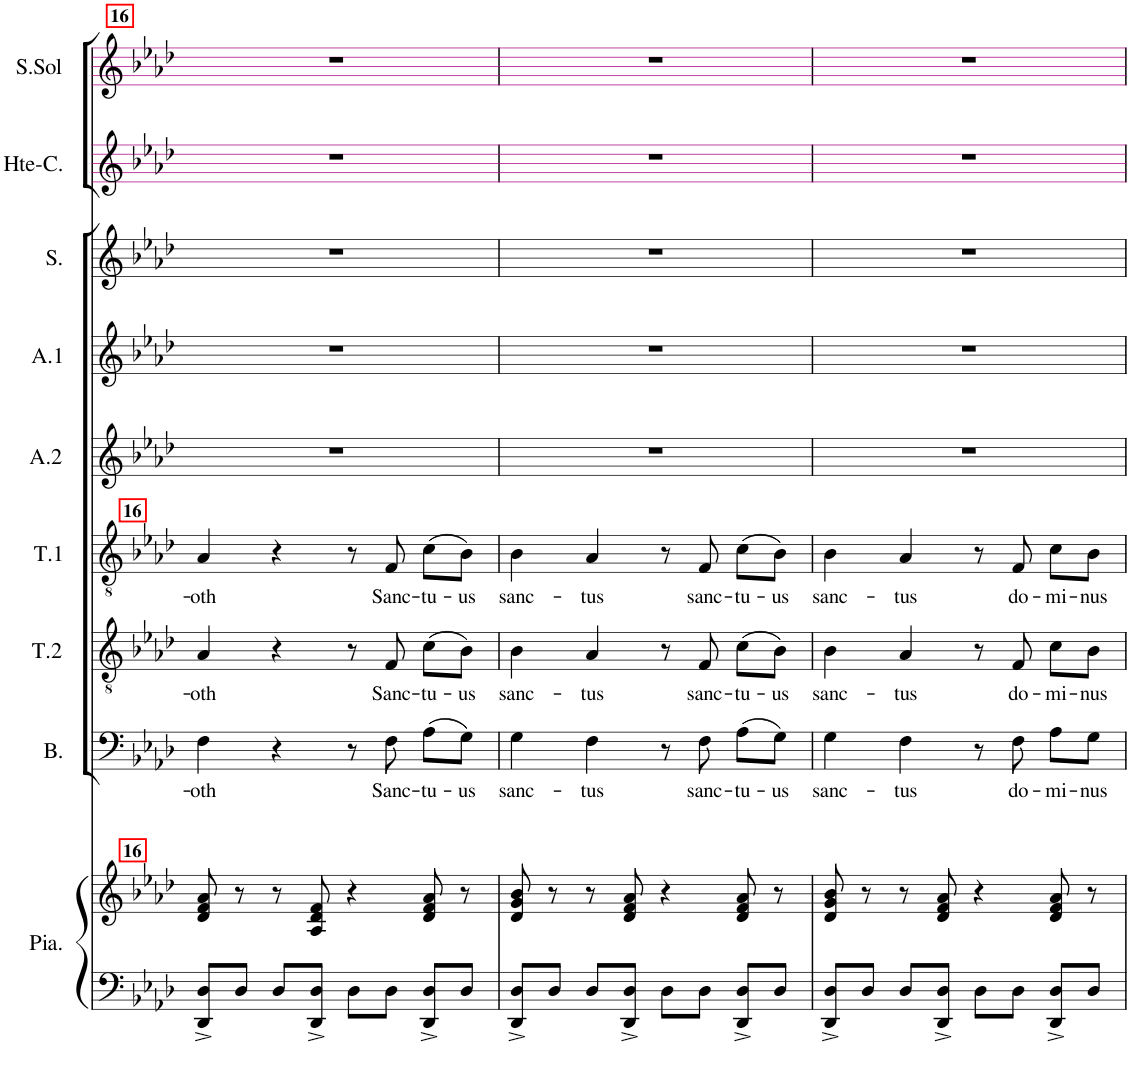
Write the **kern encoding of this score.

**kern	**kern	**kern	**text	**kern	**text	**kern	**text	**kern	**kern	**kern	**kern	**kern
*part9	*part9	*part8	*part8	*part7	*part7	*part6	*part6	*part5	*part4	*part3	*part2	*part1
*staff10	*staff9	*staff8	*staff8	*staff7	*staff7	*staff6	*staff6	*staff5	*staff4	*staff3	*staff2	*staff1
*I"Piano	*	*I"Basse	*	*I"Ténor 2	*	*I"Ténor 1	*	*I"Alto 2	*I"Alto 1	*I"Soprano	*I"Hte-Contre	*I"Soprane Sol
*I'Pia.	*	*I'B.	*	*I'T.2	*	*I'T.1	*	*I'A.2	*I'A.1	*I'S.	*I'Hte-C.	*I'S.Sol
!!LO:PB:g=z
*clefF4	*clefG2	*clefF4	*	*clefGv2	*	*clefGv2	*	*clefG2	*clefG2	*clefG2	*clefG2	*clefG2
*k[b-e-a-d-]	*k[b-e-a-d-]	*k[b-e-a-d-]	*	*k[b-e-a-d-]	*	*k[b-e-a-d-]	*	*k[b-e-a-d-]	*k[b-e-a-d-]	*k[b-e-a-d-]	*k[b-e-a-d-]	*k[b-e-a-d-]
*M4/4	*M4/4	*M4/4	*	*M4/4	*	*M4/4	*	*M4/4	*M4/4	*M4/4	*M4/4	*M4/4
=16	=16	=16	=16	=16	=16	=16	=16	=16	=16	=16	=16	=16
!	!	!	!	!	!	!LO:TX:a:B:t=16	!	!	!	!	!	!
!	!LO:TX:a:B:t=16	!	!	!	!	!	!	!	!	!	!	!
!	!	!	!LO:LY:b	!	!LO:LY:b	!	!LO:LY:b	!	!	!	!	!
8DD-/^ 8D-/^L	8d-/ 8f/ 8a-/	4F\	oth	4A-/	oth	4A-/	oth	1r	1r	1r	1r	1r
8D-/J	8r	.	.	.	.	.	.	.	.	.	.	.
8D-/L	8r	4r	.	4r	.	4r	.	.	.	.	.	.
8DD-/^ 8D-/^J	8A-/ 8d-/ 8f/	.	.	.	.	.	.	.	.	.	.	.
8D-\L	4r	8r	.	8r	.	8r	.	.	.	.	.	.
!	!	!	!LO:LY:b	!	!LO:LY:b	!	!LO:LY:b	!	!	!	!	!
8D-\J	.	8F\	Sanc-	8F/	Sanc-	8F/	Sanc-	.	.	.	.	.
!	!	!	!LO:LY:b	!	!LO:LY:b	!	!LO:LY:b	!	!	!	!	!
8DD-/^ 8D-/^L	8d-/ 8f/ 8a-/	(8A-\L	-tu-	(8c\L	-tu-	(8c\L	-tu-	.	.	.	.	.
!	!	!	!LO:LY:b	!	!LO:LY:b	!	!LO:LY:b	!	!	!	!	!
8D-/J	8r	8G\J)	-us	8B-\J)	-us	8B-\J)	-us	.	.	.	.	.
=17	=17	=17	=17	=17	=17	=17	=17	=17	=17	=17	=17	=17
!	!	!	!LO:LY:b	!	!LO:LY:b	!	!LO:LY:b	!	!	!	!	!
8DD-/^ 8D-/^L	8d-/ 8g/ 8b-/	4G\	sanc-	4B-\	sanc-	4B-\	sanc-	1r	1r	1r	1r	1r
8D-/J	8r	.	.	.	.	.	.	.	.	.	.	.
!	!	!	!LO:LY:b	!	!LO:LY:b	!	!LO:LY:b	!	!	!	!	!
8D-/L	8r	4F\	-tus	4A-/	-tus	4A-/	-tus	.	.	.	.	.
8DD-/^ 8D-/^J	8d-/ 8f/ 8a-/	.	.	.	.	.	.	.	.	.	.	.
8D-\L	4r	8r	.	8r	.	8r	.	.	.	.	.	.
!	!	!	!LO:LY:b	!	!LO:LY:b	!	!LO:LY:b	!	!	!	!	!
8D-\J	.	8F\	sanc-	8F/	sanc-	8F/	sanc-	.	.	.	.	.
!	!	!	!LO:LY:b	!	!LO:LY:b	!	!LO:LY:b	!	!	!	!	!
8DD-/^ 8D-/^L	8d-/ 8f/ 8a-/	(8A-\L	-tu-	(8c\L	-tu-	(8c\L	-tu-	.	.	.	.	.
!	!	!	!LO:LY:b	!	!LO:LY:b	!	!LO:LY:b	!	!	!	!	!
8D-/J	8r	8G\J)	-us	8B-\J)	-us	8B-\J)	-us	.	.	.	.	.
=18	=18	=18	=18	=18	=18	=18	=18	=18	=18	=18	=18	=18
!	!	!	!LO:LY:b	!	!LO:LY:b	!	!LO:LY:b	!	!	!	!	!
8DD-/^ 8D-/^L	8d-/ 8g/ 8b-/	4G\	sanc-	4B-\	sanc-	4B-\	sanc-	1r	1r	1r	1r	1r
8D-/J	8r	.	.	.	.	.	.	.	.	.	.	.
!	!	!	!LO:LY:b	!	!LO:LY:b	!	!LO:LY:b	!	!	!	!	!
8D-/L	8r	4F\	-tus	4A-/	-tus	4A-/	-tus	.	.	.	.	.
8DD-/^ 8D-/^J	8d-/ 8f/ 8a-/	.	.	.	.	.	.	.	.	.	.	.
8D-\L	4r	8r	.	8r	.	8r	.	.	.	.	.	.
!	!	!	!LO:LY:b	!	!LO:LY:b	!	!LO:LY:b	!	!	!	!	!
8D-\J	.	8F\	do-	8F/	do-	8F/	do-	.	.	.	.	.
!	!	!	!LO:LY:b	!	!LO:LY:b	!	!LO:LY:b	!	!	!	!	!
8DD-/^ 8D-/^L	8d-/ 8f/ 8a-/	8A-\L	-mi-	8c\L	-mi-	8c\L	-mi-	.	.	.	.	.
!	!	!	!LO:LY:b	!	!LO:LY:b	!	!LO:LY:b	!	!	!	!	!
8D-/J	8r	8G\J	-nus	8B-\J	-nus	8B-\J	-nus	.	.	.	.	.
=	=	=	=	=	=	=	=	=	=	=	=	=
*-	*-	*-	*-	*-	*-	*-	*-	*-	*-	*-	*-	*-
